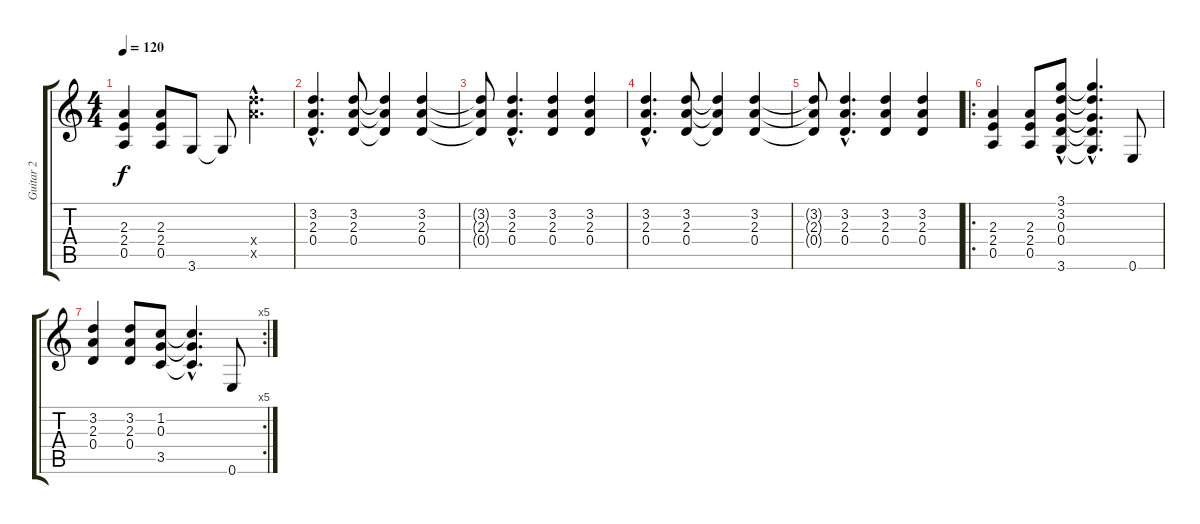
\track ("Guitar 2" "Guitar 2") {instrument distortionguitar}
\staff {score tabs}
\tuning (E4 B3 G3 D3 A2 E2) {hide}
\ts (4 4)
\tempo 120
\clef g2
\ks c
(2.3 2.4 0.5).4{dy f} (2.3 2.4 0.5).8 3.6.8 3.6{t}.8 (12.4{hac x} 12.5{hac x}).4{d} |
(3.2{hac} 2.3{hac} 0.4{hac}).4{d} (3.2 2.3 0.4).8 (3.2{t} 2.3{t} 0.4{t}).4 (3.2 2.3 0.4).4 |
(3.2{t} 2.3{t} 0.4{t}).8 (3.2{hac} 2.3{hac} 0.4{hac}).4{d} (3.2 2.3 0.4).4 (3.2 2.3 0.4).4 |
(3.2{hac} 2.3{hac} 0.4{hac}).4{d} (3.2 2.3 0.4).8 (3.2{t} 2.3{t} 0.4{t}).4 (3.2 2.3 0.4).4 |
(3.2{t} 2.3{t} 0.4{t}).8 (3.2{hac} 2.3{hac} 0.4{hac}).4{d} (3.2 2.3 0.4).4 (3.2 2.3 0.4).4 |
\ro
(2.3 2.4 0.5).4 (2.3 2.4 0.5).8 (3.1 3.2 0.3 0.4{hac} 3.6).8 (3.1{hac t} 3.2{hac t} 0.3{hac t} 0.4{hac t} 3.6{hac t}).4{d} 0.6.8 |
\rc 5
(3.2 2.3 0.4).4 (3.2 2.3 0.4).8 (1.2 0.3 3.5).8 (1.2{hac t} 0.3{hac t} 3.5{hac t}).4{d} 0.6.8
